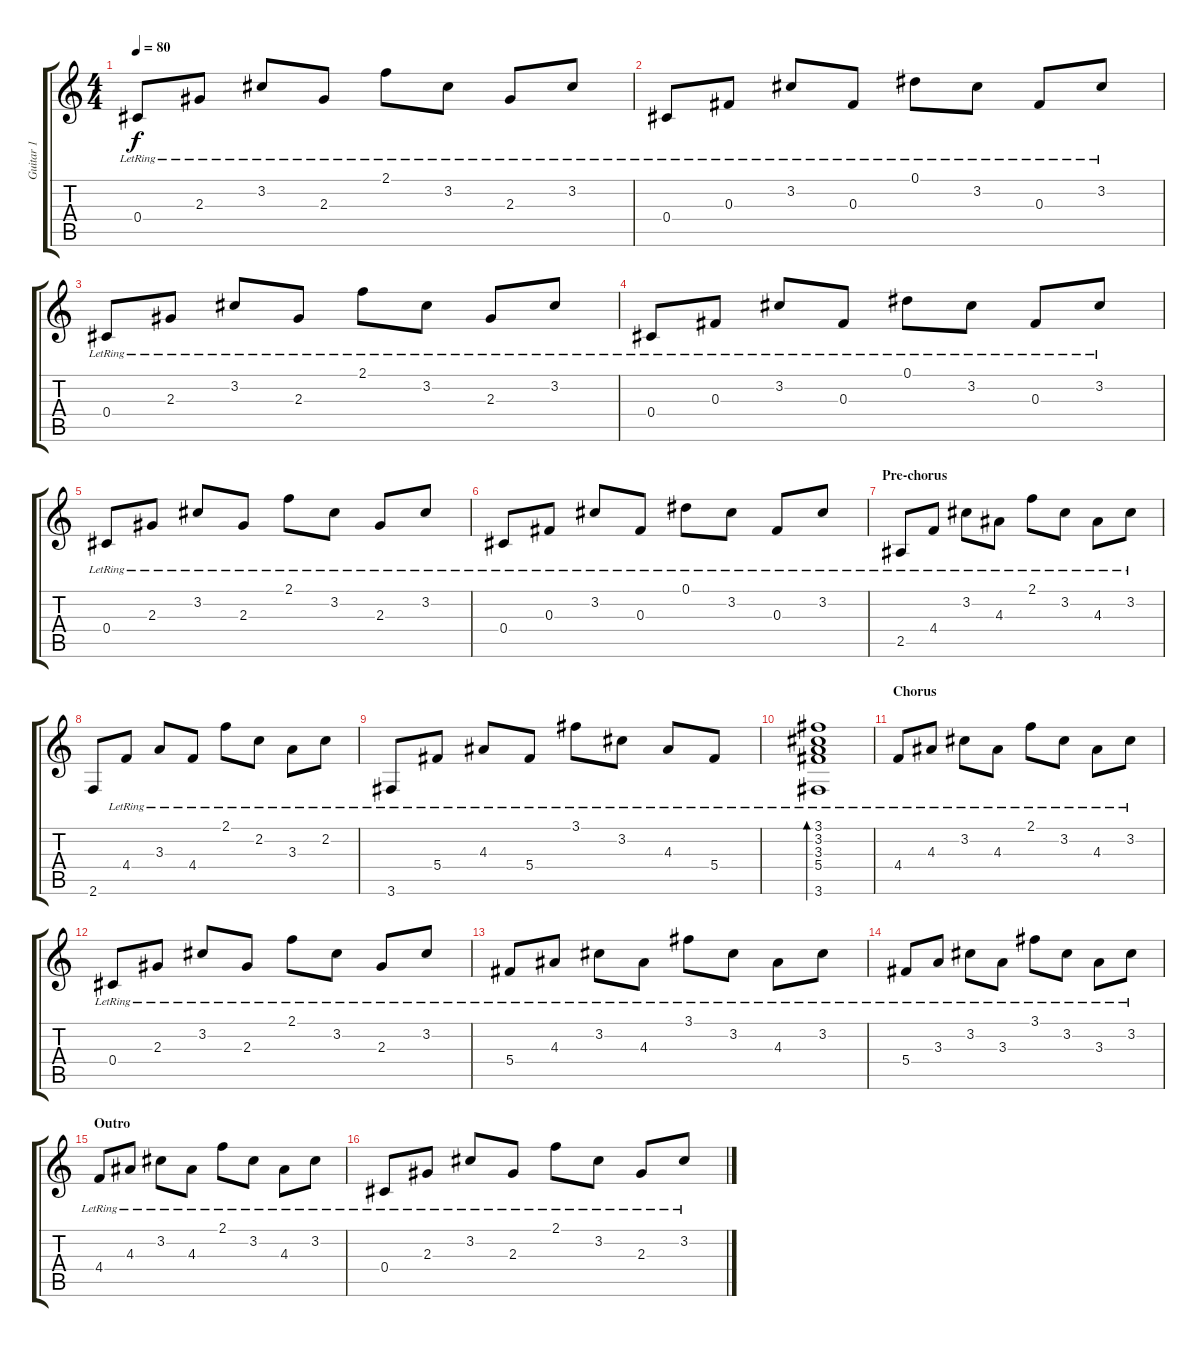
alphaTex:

\track ("Guitar 1" "Guitar 1") {instrument electricguitarclean}
\staff {score tabs}
\tuning (Eb4 Bb3 Gb3 Db3 Ab2 Eb2) {hide}
\ts (4 4)
\tempo 80
\clef g2
\ks c
0.4{lr}.8{dy f} 2.3{lr}.8 3.2{lr}.8 2.3{lr}.8 2.1{lr}.8 3.2{lr}.8 2.3{lr}.8 3.2{lr}.8 |
0.4{lr}.8 0.3{lr}.8 3.2{lr}.8 0.3{lr}.8 0.1{lr}.8 3.2{lr}.8 0.3{lr}.8 3.2{lr}.8 |
0.4{lr}.8 2.3{lr}.8 3.2{lr}.8 2.3{lr}.8 2.1{lr}.8 3.2{lr}.8 2.3{lr}.8 3.2{lr}.8 |
0.4{lr}.8 0.3{lr}.8 3.2{lr}.8 0.3{lr}.8 0.1{lr}.8 3.2{lr}.8 0.3{lr}.8 3.2{lr}.8 |
0.4{lr}.8 2.3{lr}.8 3.2{lr}.8 2.3{lr}.8 2.1{lr}.8 3.2{lr}.8 2.3{lr}.8 3.2{lr}.8 |
0.4{lr}.8 0.3{lr}.8 3.2{lr}.8 0.3{lr}.8 0.1{lr}.8 3.2{lr}.8 0.3{lr}.8 3.2{lr}.8 |
\section ("" "Pre-chorus")
2.5{lr}.8 4.4{lr}.8 3.2{lr}.8 4.3{lr}.8 2.1{lr}.8 3.2{lr}.8 4.3{lr}.8 3.2{lr}.8 |
2.6.8 4.4{lr}.8 3.3{lr}.8 4.4{lr}.8 2.1{lr}.8 2.2{lr}.8 3.3{lr}.8 2.2{lr}.8 |
3.6{lr}.8 5.4{lr}.8 4.3{lr}.8 5.4{lr}.8 3.1{lr}.8 3.2{lr}.8 4.3{lr}.8 5.4{lr}.8 |
(3.1 3.2 3.3 5.4 3.6{lr}).1{bd 120} |
\section ("" "Chorus")
4.4{lr}.8 4.3{lr}.8 3.2{lr}.8 4.3{lr}.8 2.1{lr}.8 3.2{lr}.8 4.3{lr}.8 3.2{lr}.8 |
0.4{lr}.8 2.3{lr}.8 3.2{lr}.8 2.3{lr}.8 2.1{lr}.8 3.2{lr}.8 2.3{lr}.8 3.2{lr}.8 |
5.4{lr}.8 4.3{lr}.8 3.2{lr}.8 4.3{lr}.8 3.1{lr}.8 3.2{lr}.8 4.3{lr}.8 3.2{lr}.8 |
5.4{lr}.8 3.3{lr}.8 3.2{lr}.8 3.3{lr}.8 3.1{lr}.8 3.2{lr}.8 3.3{lr}.8 3.2{lr}.8 |
\section ("" "Outro")
4.4{lr}.8 4.3{lr}.8 3.2{lr}.8 4.3{lr}.8 2.1{lr}.8 3.2{lr}.8 4.3{lr}.8 3.2{lr}.8 |
0.4{lr}.8 2.3{lr}.8 3.2{lr}.8 2.3{lr}.8 2.1{lr}.8 3.2{lr}.8 2.3{lr}.8 3.2{lr}.8
